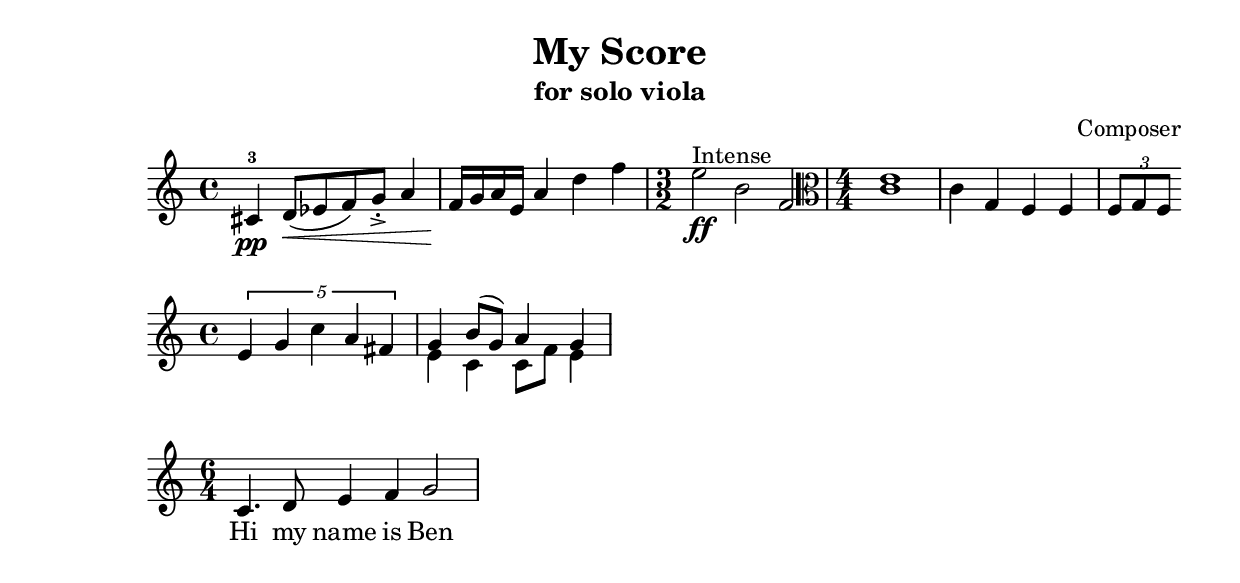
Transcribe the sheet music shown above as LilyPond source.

\version "2.22.2"

% this is my first score

\header {
  title = "My Score"
  composer = "Composer"
  subtitle = "for solo viola"
}

\language "english"

ives = { c4 g f f }

\relative c'
{
  cs4\pp-3 d8\<([ ef f) g->-.] a4
  f16\! g a e a4 d f
  \time 3/2
  e2\ff^"Intense" b f
  \clef alto
  \numericTimeSignature \time 4/4
  < c e>1
  \ives
  \tuplet 3/2 { f8 g f }
}

\relative c'
{
  \tuplet 5/4 { e4 g c a fs } | %m1
  
  % Voice "1"
  << { g4 b8( g) a4 g } \\ { e4 c c8 f e4 } >> | %m2
}

% New content below
 << 
\relative c'
{ \time 6/4
  c4. d8 e4 f g2 }

\addlyrics { Hi my name is Ben }
 >>